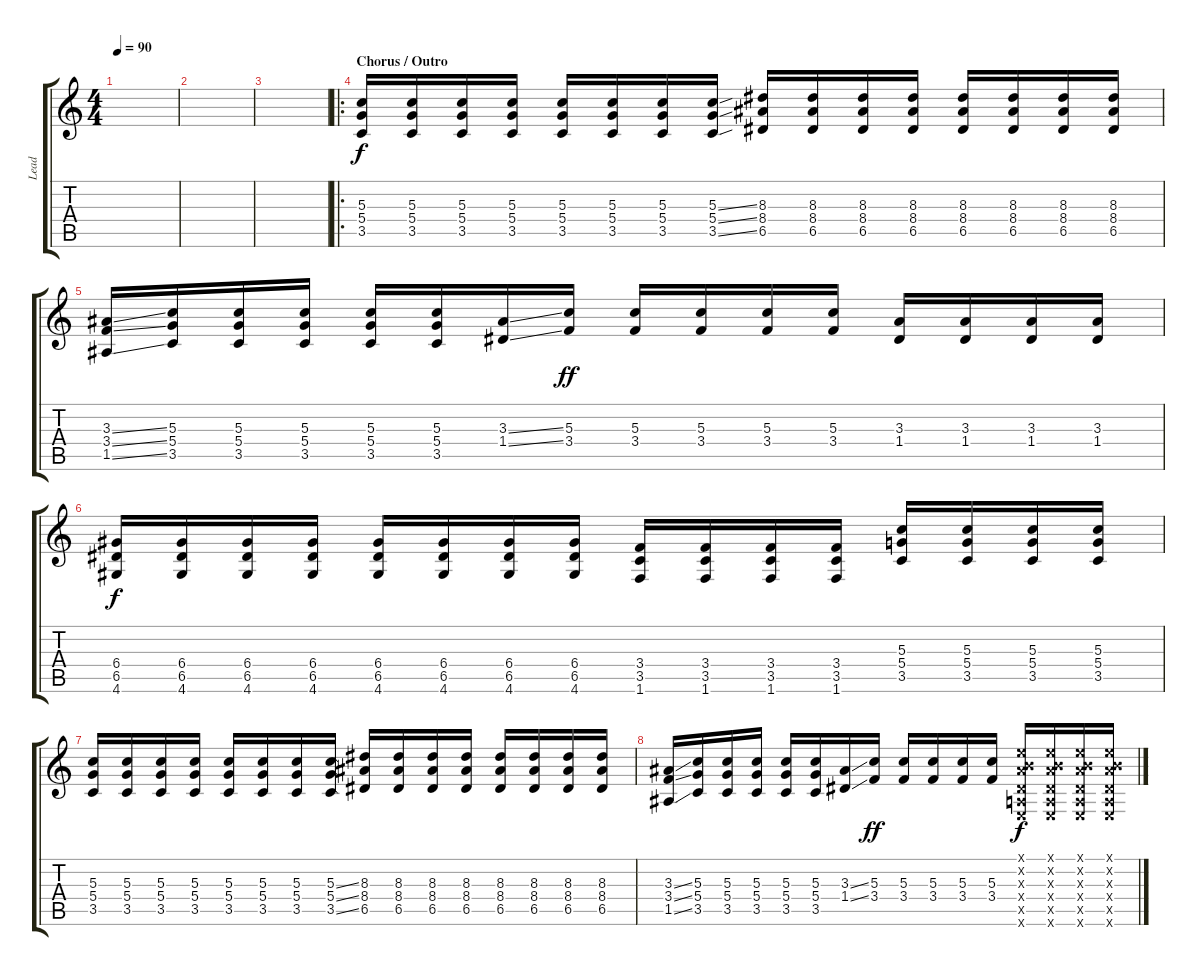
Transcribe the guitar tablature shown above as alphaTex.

\track ("Lead" "Lead") {instrument distortionguitar}
\staff {score tabs}
\tuning (E4 B3 G3 D3 A2 E2) {hide}
\ts (4 4)
\tempo 90
\clef g2
\ks c
|
|
|
\ro
\section ("" "Chorus / Outro")
(5.3 5.4 3.5).16 (5.3 5.4 3.5).16 (5.3 5.4 3.5).16 (5.3 5.4 3.5).16 (5.3 5.4 3.5).16 (5.3 5.4 3.5).16 (5.3 5.4 3.5).16 (5.3{ss} 5.4{ss} 3.5{ss}).16 (8.3 8.4 6.5).16 (8.3 8.4 6.5).16 (8.3 8.4 6.5).16 (8.3 8.4 6.5).16 (8.3 8.4 6.5).16 (8.3 8.4 6.5).16 (8.3 8.4 6.5).16 (8.3 8.4 6.5).16 |
(3.3{ss} 3.4{ss} 1.5{ss}).16 (5.3 5.4 3.5).16 (5.3 5.4 3.5).16 (5.3 5.4 3.5).16 (5.3 5.4 3.5).16 (5.3 5.4 3.5).16 (3.3{ss} 1.4{ss}).16 (5.3 3.4).16{dy ff} (5.3 3.4).16 (5.3 3.4).16 (5.3 3.4).16 (5.3 3.4).16 (3.3 1.4).16 (3.3 1.4).16 (3.3 1.4).16 (3.3 1.4).16 |
(6.4 6.5 4.6).16{dy f} (6.4 6.5 4.6).16 (6.4 6.5 4.6).16 (6.4 6.5 4.6).16 (6.4 6.5 4.6).16 (6.4 6.5 4.6).16 (6.4 6.5 4.6).16 (6.4 6.5 4.6).16 (3.4 3.5 1.6).16 (3.4 3.5 1.6).16 (3.4 3.5 1.6).16 (3.4 3.5 1.6).16 (5.3 5.4 3.5).16 (5.3 5.4 3.5).16 (5.3 5.4 3.5).16 (5.3 5.4 3.5).16 |
(5.3 5.4 3.5).16{volume 12} (5.3 5.4 3.5).16 (5.3 5.4 3.5).16 (5.3 5.4 3.5).16 (5.3 5.4 3.5).16 (5.3 5.4 3.5).16 (5.3 5.4 3.5).16 (5.3{ss} 5.4{ss} 3.5{ss}).16 (8.3 8.4 6.5).16 (8.3 8.4 6.5).16 (8.3 8.4 6.5).16 (8.3 8.4 6.5).16 (8.3 8.4 6.5).16 (8.3 8.4 6.5).16 (8.3 8.4 6.5).16 (8.3 8.4 6.5).16 |
(3.3{ss} 3.4{ss} 1.5{ss}).16 (5.3 5.4 3.5).16 (5.3 5.4 3.5).16 (5.3 5.4 3.5).16 (5.3 5.4 3.5).16 (5.3 5.4 3.5).16 (3.3{ss} 1.4{ss}).16 (5.3 3.4).16{dy ff} (5.3 3.4).16 (5.3 3.4).16 (5.3 3.4).16 (5.3 3.4).16 (0.1{x} 0.2{x} 3.3{x} 1.4{x} 0.5{x} 0.6{x}).16{dy f} (0.1{x} 0.2{x} 3.3{x} 1.4{x} 0.5{x} 0.6{x}).16 (0.1{x} 0.2{x} 3.3{x} 1.4{x} 0.5{x} 0.6{x}).16 (0.1{x} 0.2{x} 3.3{x} 1.4{x} 0.5{x} 0.6{x}).16
